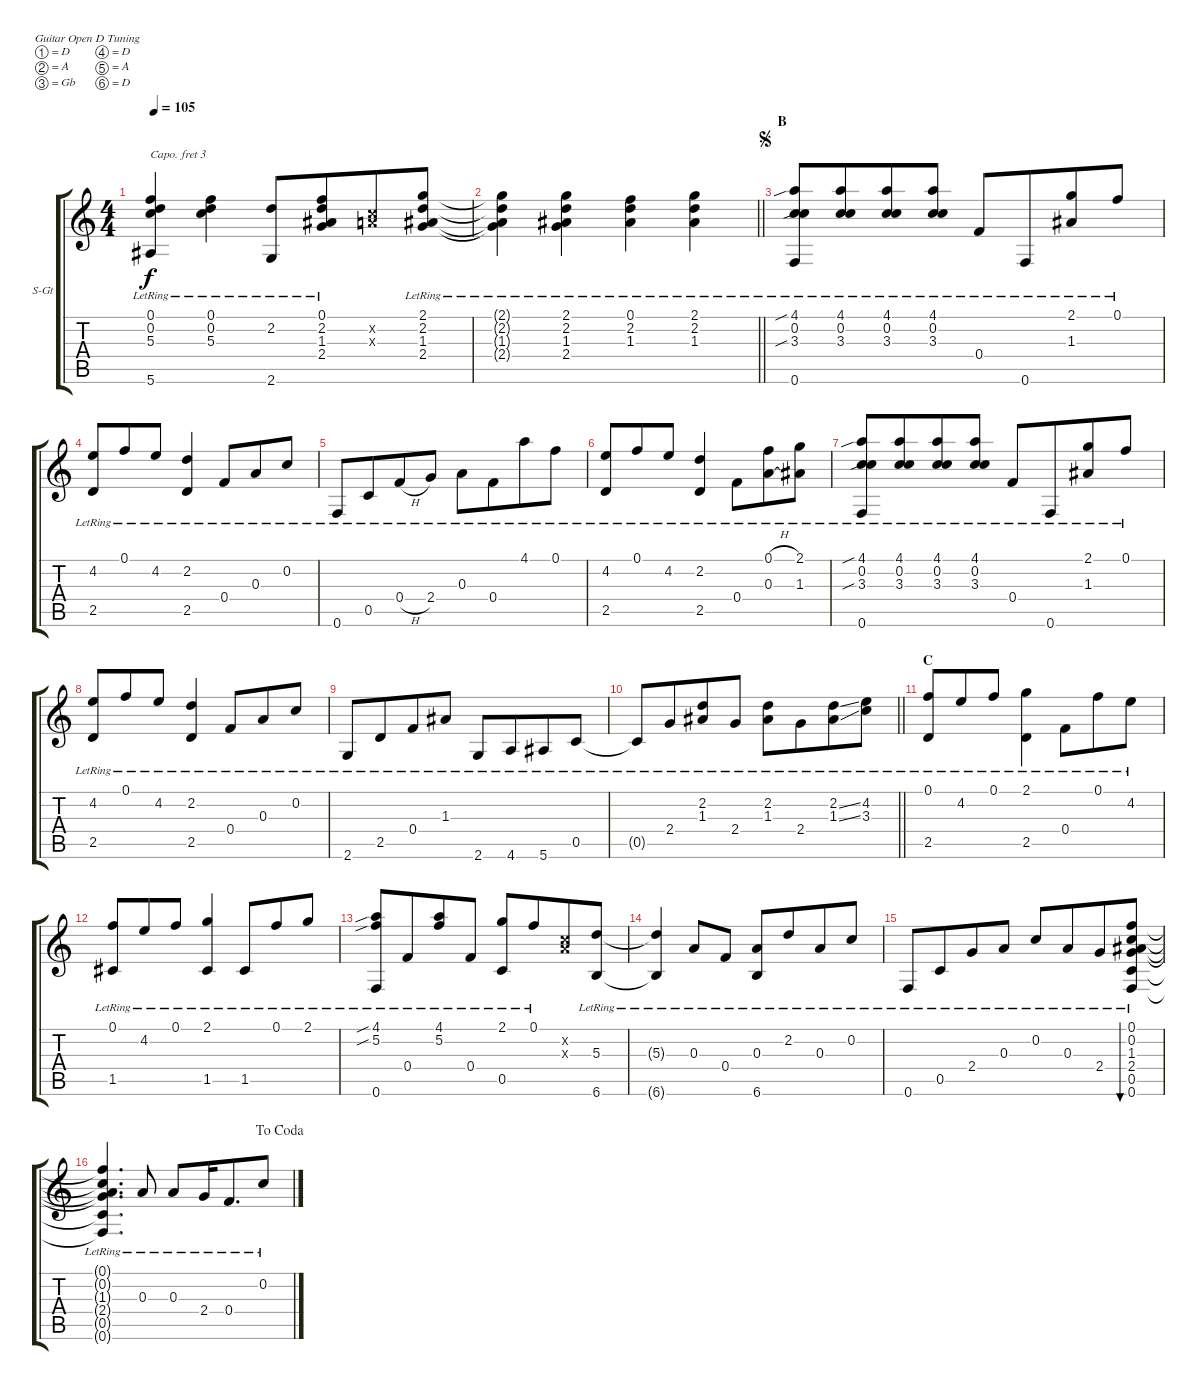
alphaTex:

\bracketExtendMode groupsimilarinstruments
\firstSystemTrackNameOrientation horizontal
\otherSystemsTrackNameOrientation horizontal
\track ("Guitar" "S-Gt") {instrument acousticguitarsteel}
\staff {score tabs}
\capo 3
\tuning (D4 A3 Gb3 D3 A2 D2)
\ts (4 4)
\tempo 105
\clef g2
\ks c
(0.1{lr} 0.2{lr} 5.3{lr} 5.6{lr}).4{dy f} (0.1{lr} 0.2{lr} 5.3{lr}).4 (2.2{lr} 2.6{lr}).8 (0.1{lr} 2.2{lr} 1.3{lr} 2.4{lr}).8{beam merge} (0.2{x} 0.3{x}).8 (2.1{lr} 2.2{lr} 1.3{lr} 2.4{lr}).8 |
\barLineRight lightlight
(2.1{lr t} 2.2{lr t} 1.3{lr t} 2.4{lr t}).4 (2.1{lr} 2.2{lr} 1.3{lr} 2.4{lr}).4 (0.1{lr} 2.2{lr} 1.3{lr}).4 (2.1{lr} 2.2{lr} 1.3{lr}).4 |
\section ("" "B")
\jump segno
(4.1{sib lr} 0.2{lr} 3.3{sib lr} 0.6{lr}).8 (4.1{lr} 0.2{lr} 3.3{lr}).8{beam merge} (4.1{lr} 0.2{lr} 3.3{lr}).8 (4.1{lr} 0.2{lr} 3.3{lr}).8 0.4{lr}.8 0.6{lr}.8{beam merge} (2.1{lr} 1.3{lr}).8 0.1{lr}.8 |
(4.2{lr} 2.5{lr}).8 0.1{lr}.8{beam merge} 4.2{lr}.8 (2.2{lr} 2.5{lr}).4 0.4{lr}.8{beam merge} 0.3{lr}.8 0.2{lr}.8 |
0.6{lr}.8 0.5{lr}.8{beam merge} 0.4{h lr}.8 2.4{lr}.8{beam split} 0.3{lr}.8 0.4{lr}.8{beam merge} 4.1{lr}.8 0.1{lr}.8 |
(4.2{lr} 2.5{lr}).8 0.1{lr}.8{beam merge} 4.2{lr}.8 (2.2{lr} 2.5{lr}).4 0.4{lr}.8{beam merge} (0.1{h lr} 0.3{h lr}).8 (2.1{lr} 1.3{lr}).8 |
(4.1{sib lr} 0.2{lr} 3.3{sib lr} 0.6{lr}).8 (4.1{lr} 0.2{lr} 3.3{lr}).8{beam merge} (4.1{lr} 0.2{lr} 3.3{lr}).8 (4.1{lr} 0.2{lr} 3.3{lr}).8 0.4{lr}.8 0.6{lr}.8{beam merge} (2.1{lr} 1.3{lr}).8 0.1{lr}.8 |
(4.2{lr} 2.5{lr}).8 0.1{lr}.8{beam merge} 4.2{lr}.8 (2.2{lr} 2.5{lr}).4 0.4{lr}.8{beam merge} 0.3{lr}.8 0.2{lr}.8 |
2.6{lr}.8 2.5{lr}.8{beam merge} 0.4{lr}.8 1.3{lr}.8 2.6{lr}.8 4.6{lr}.8{beam merge} 5.6{lr}.8 0.5{lr}.8 |
\barLineRight lightlight
0.5{lr t}.8 2.4{lr}.8{beam merge} (2.2{lr} 1.3{lr}).8 2.4{lr}.8 (2.2{lr} 1.3{lr}).8 2.4{lr}.8{beam merge} (2.2{ss lr} 1.3{ss lr}).8 (4.2{lr} 3.3{lr}).8 |
\section ("" "C")
(0.1{lr} 2.5{lr}).8 4.2{lr}.8{beam merge} 0.1{lr}.8 (2.1{lr} 2.5{lr}).4 0.4{lr}.8{beam merge} 0.1{lr}.8 4.2{lr}.8 |
(0.1{lr} 1.5{lr}).8 4.2{lr}.8{beam merge} 0.1{lr}.8 (2.1{lr} 1.5{lr}).4 1.5{lr}.8{beam merge} 0.1{lr}.8 2.1{lr}.8 |
(4.1{sib lr} 5.2{sib lr} 0.6{lr}).8 0.4{lr}.8{beam merge} (4.1{lr} 5.2{lr}).8 0.4{lr}.8 (2.1{lr} 0.5{lr}).8 0.1{lr}.8{beam merge} (0.2{x} 0.3{x}).8 (5.3{lr} 6.6{lr}).8 |
(5.3{lr t} 6.6{lr t}).4 0.3{lr}.8 0.4{lr}.8 (0.3{lr} 6.6{lr}).8 2.2{lr}.8{beam merge} 0.3{lr}.8 0.2{lr}.8 |
0.6{lr}.8 0.5{lr}.8{beam merge} 2.4{lr}.8 0.3{lr}.8 0.2{lr}.8 0.3{lr}.8{beam merge} 2.4{lr}.8 (0.1{lr} 0.2{lr} 1.3{lr} 2.4{lr} 0.5{lr} 0.6{lr}).8{bu 480} |
\jump dacoda
(0.1{lr t} 0.2{lr t} 1.3{lr t} 2.4{lr t} 0.5{lr t} 0.6{lr t}).4{d} 0.3{lr}.8 0.3{lr}.8 2.4{lr}.16 0.4{lr}.8{d beam merge} 0.2{lr}.8
